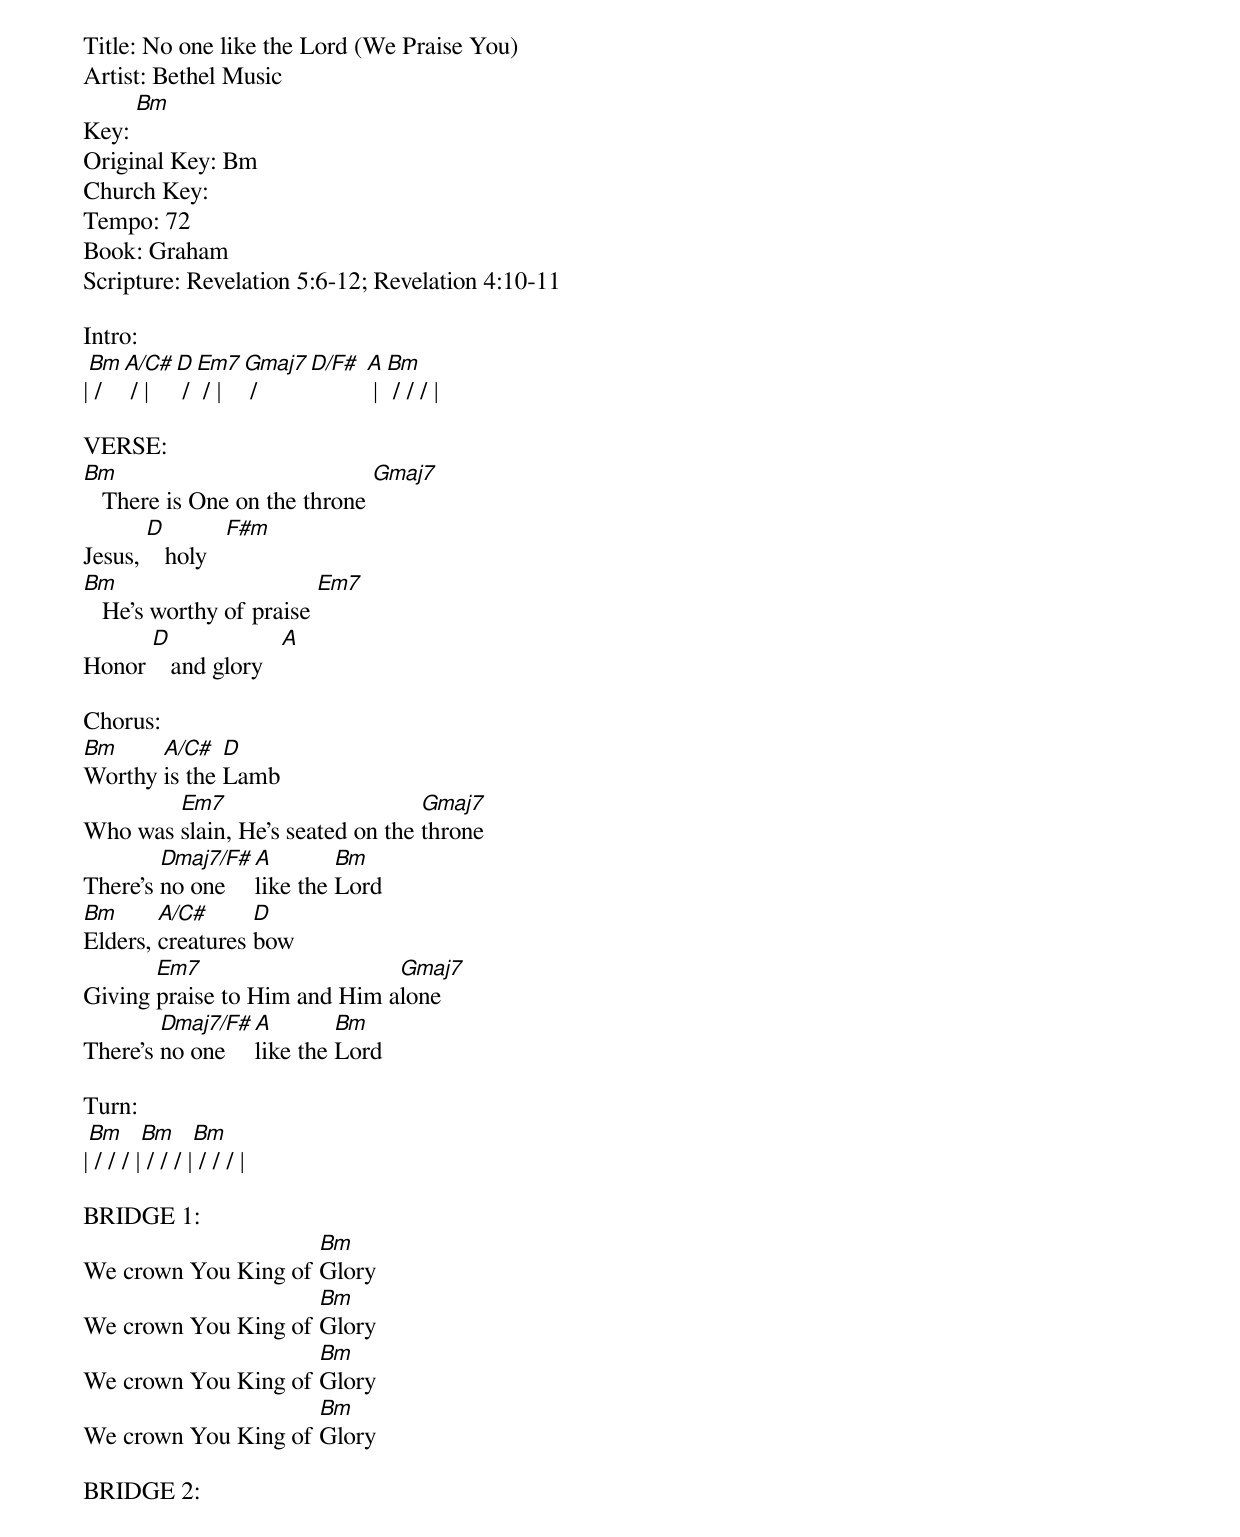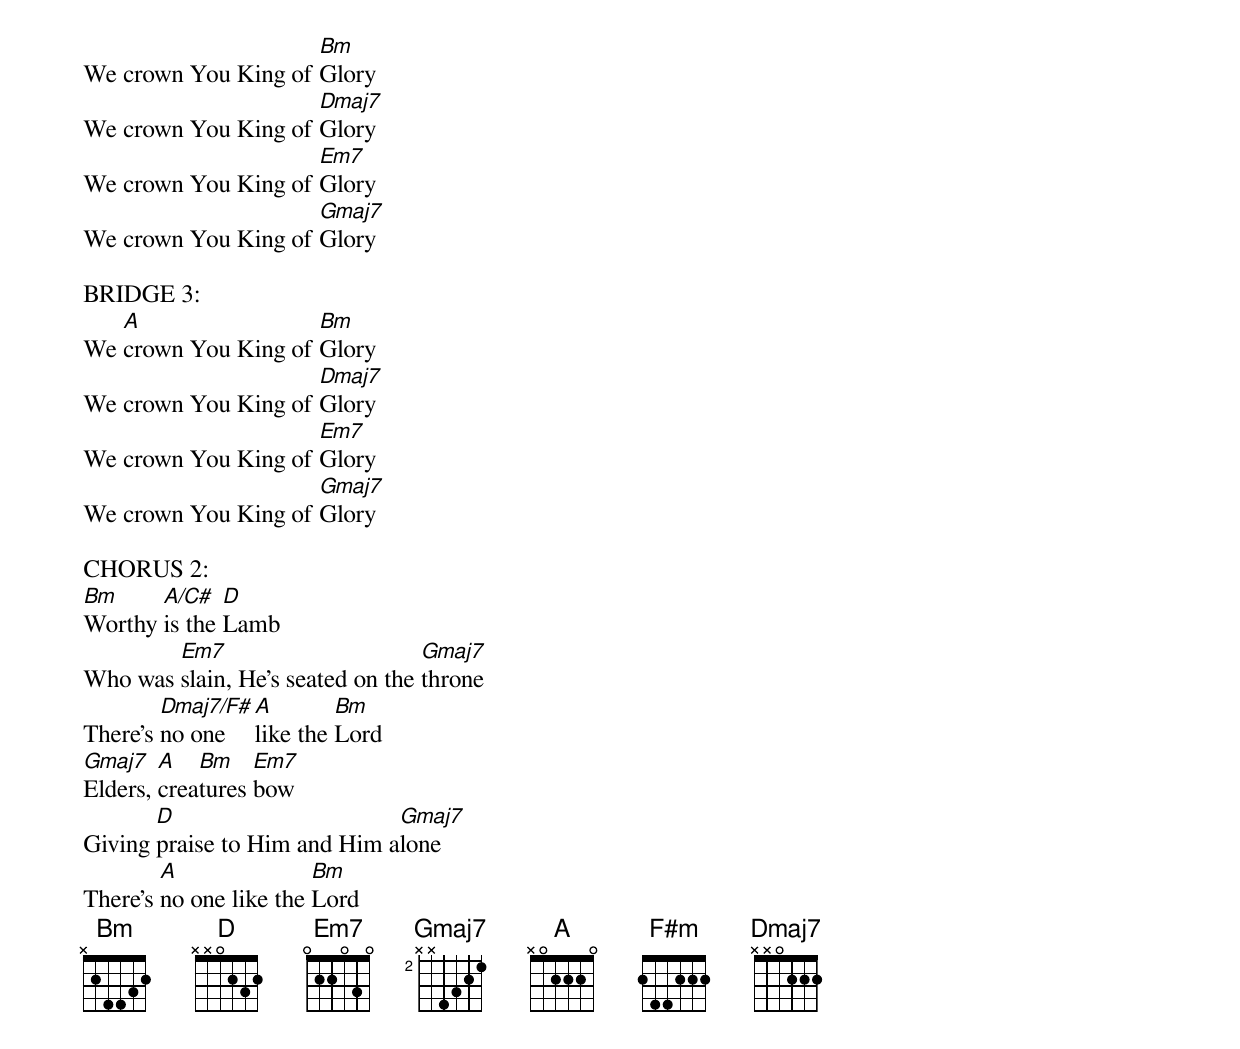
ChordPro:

Title: No one like the Lord (We Praise You)
Artist: Bethel Music
Key: [Bm]
Original Key: Bm
Church Key:
Tempo: 72
Book: Graham
Scripture: Revelation 5:6-12; Revelation 4:10-11

Intro:
|[Bm] / [A/C#] / |[D] / [Em7] / |[Gmaj7] /  [D/F#] [A] |[Bm] / / / |

VERSE:
[Bm]   There is One on the throne [Gmaj7]
Jesus, [D]   holy   [F#m]
[Bm]   He's worthy of praise [Em7]
Honor [D]   and glory   [A]

Chorus:
[Bm]Worthy [A/C#]is the [D]Lamb
Who was [Em7]slain, He's seated on the [Gmaj7]throne
There's [Dmaj7/F#]no one [A]like the [Bm]Lord
[Bm]Elders, [A/C#]creatures [D]bow
Giving [Em7]praise to Him and Him a[Gmaj7]lone
There's [Dmaj7/F#]no one [A]like the [Bm]Lord

Turn:
|[Bm] / / / |[Bm] / / / |[Bm] / / / |

BRIDGE 1:
We crown You King of [Bm]Glory
We crown You King of [Bm]Glory
We crown You King of [Bm]Glory
We crown You King of [Bm]Glory

BRIDGE 2:
We crown You King of [Bm]Glory
We crown You King of [Dmaj7]Glory
We crown You King of [Em7]Glory
We crown You King of [Gmaj7]Glory

BRIDGE 3:
We [A]crown You King of [Bm]Glory
We crown You King of [Dmaj7]Glory
We crown You King of [Em7]Glory
We crown You King of [Gmaj7]Glory

CHORUS 2:
[Bm]Worthy [A/C#]is the [D]Lamb
Who was [Em7]slain, He's seated on the [Gmaj7]throne
There's [Dmaj7/F#]no one [A]like the [Bm]Lord
[Gmaj7]Elders, [A]crea[Bm]tures [Em7]bow
Giving [D]praise to Him and Him a[Gmaj7]lone
There's [A]no one like the [Bm]Lord
